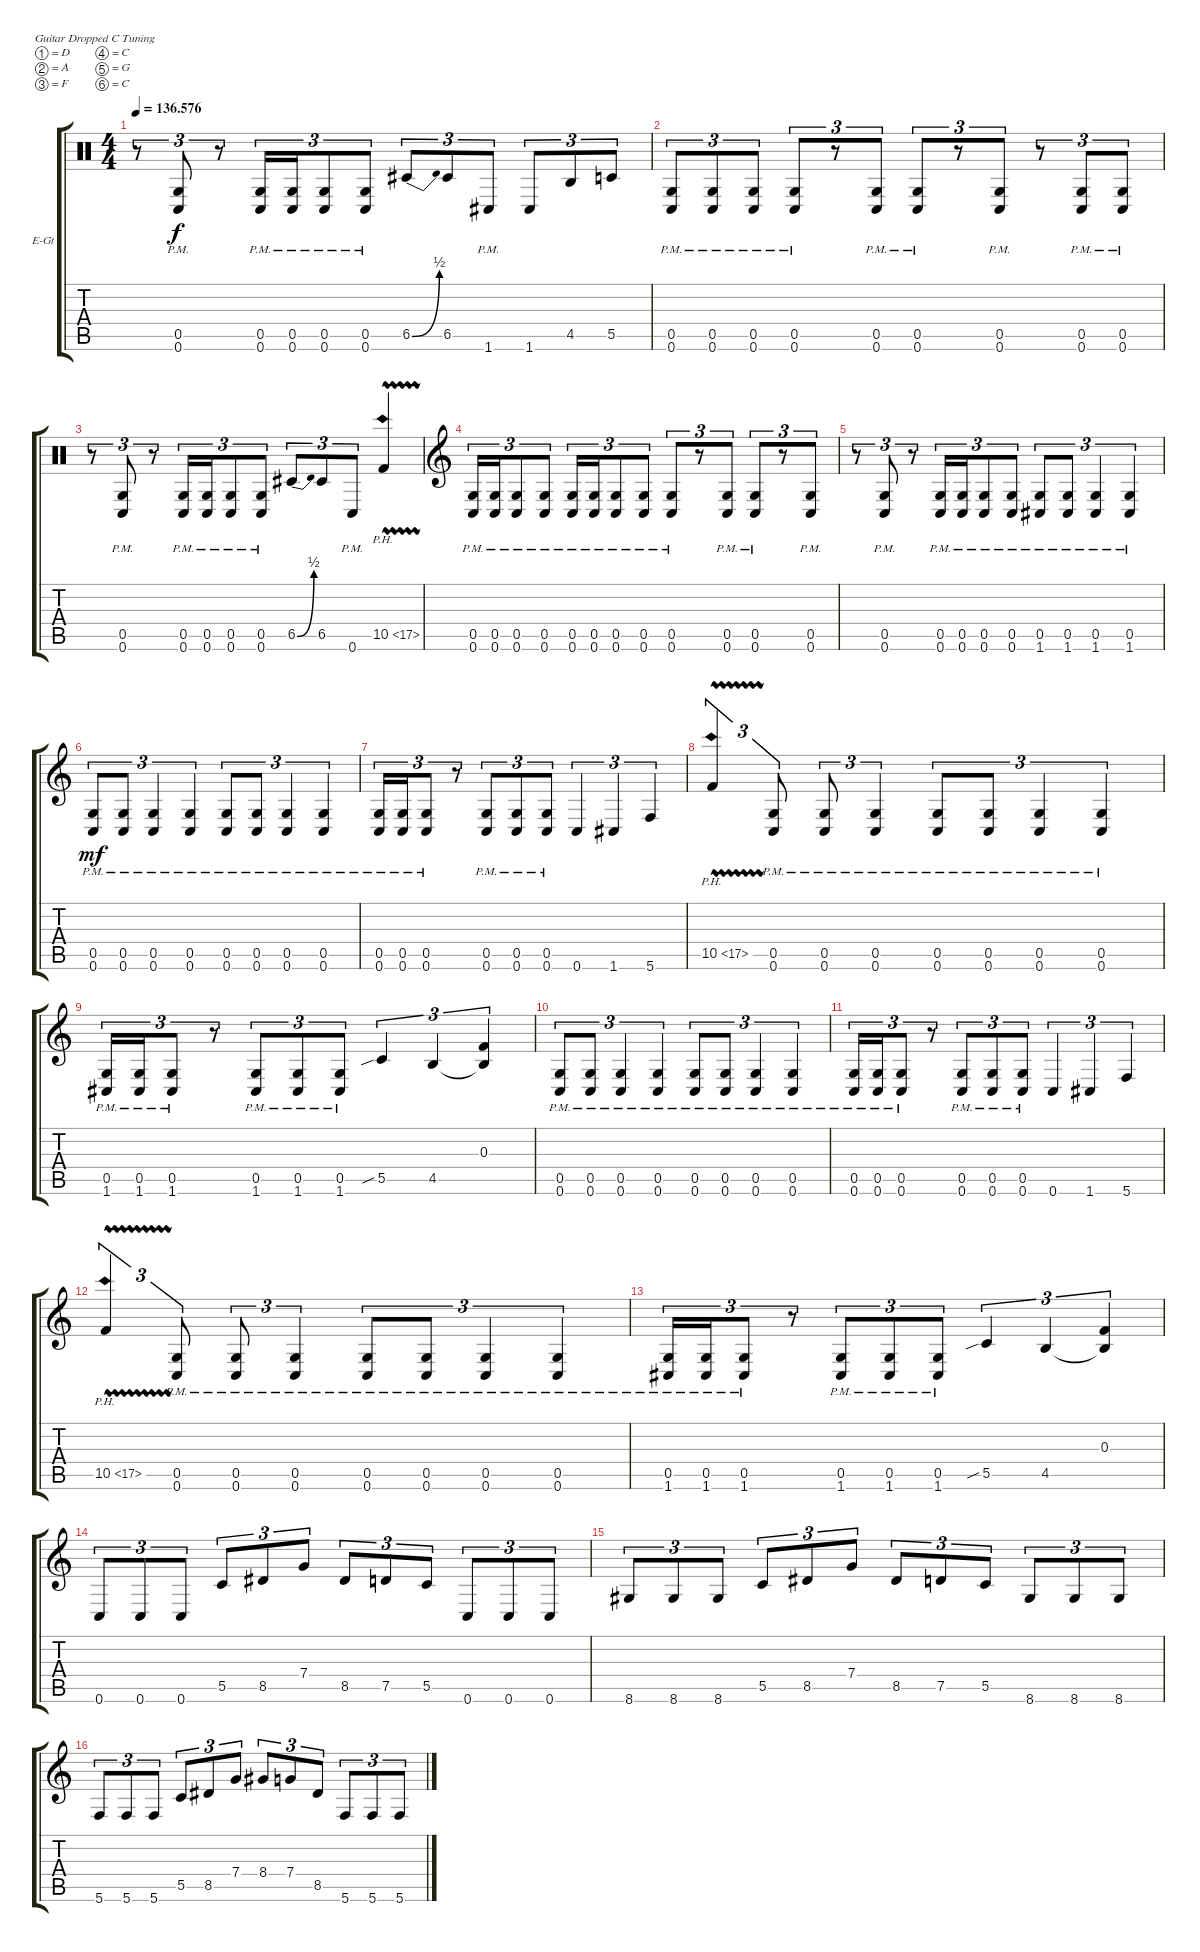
\bracketExtendMode groupsimilarinstruments
\firstSystemTrackNameOrientation horizontal
\otherSystemsTrackNameOrientation horizontal
\track ("Left Ryhthm " "E-Gt") {instrument distortionguitar}
\staff {score tabs}
\tuning (D4 A3 F3 C3 G2 C2)
\ts (4 4)
\tempo
136.576
\accidentals auto
\clef neutral
\ottava regular
\simile none
\ks c
r.8{tu (3 2) dy f} (0.6{pm} 0.5{pm}).8{tu (3 2)} r.8{tu (3 2)} (0.6{pm} 0.5{pm}).16{tu (3 2)} (0.6{pm} 0.5{pm}).16{tu (3 2)} (0.6{pm} 0.5{pm}).8{tu (3 2)} (0.6{pm} 0.5{pm}).8{tu (3 2)} 6.5{be (bend 0 0 30 2)}.8{tu (3 2)} 6.5.8{tu (3 2)} 1.6{pm}.8{tu (3 2)} 1.6.8{tu (3 2)} 4.5.8{tu (3 2)} 5.5.8{tu (3 2)} |
(0.6{pm} 0.5{pm}).8{tu (3 2)} (0.6{pm} 0.5{pm}).8{tu (3 2)} (0.6{pm} 0.5{pm}).8{tu (3 2)} (0.6{pm} 0.5{pm}).8{tu (3 2)} r.8{tu (3 2)} (0.5{pm} 0.6{pm}).8{tu (3 2)} (0.5{pm} 0.6{pm}).8{tu (3 2)} r.8{tu (3 2)} (0.5{pm} 0.6{pm}).8{tu (3 2)} r.8{tu (3 2)} (0.5{pm} 0.6{pm}).8{tu (3 2)} (0.5{pm} 0.6{pm}).8{tu (3 2)} |
r.8{tu (3 2)} (0.6{pm} 0.5{pm}).8{tu (3 2)} r.8{tu (3 2)} (0.5{pm} 0.6{pm}).16{tu (3 2)} (0.5{pm} 0.6{pm}).16{tu (3 2)} (0.5{pm} 0.6{pm}).8{tu (3 2)} (0.6{pm} 0.5{pm}).8{tu (3 2)} 6.5{be (bend 0 0 26.4 2)}.8{tu (3 2)} 6.5.8{tu (3 2)} 0.6{pm}.8{tu (3 2)} 10.5{ph 7 vw}.4 |
\clef g2
(0.5{pm} 0.6{pm}).16{tu (3 2)} (0.5{pm} 0.6{pm}).16{tu (3 2)} (0.5{pm} 0.6{pm}).8{tu (3 2)} (0.6{pm} 0.5{pm}).8{tu (3 2)} (0.5{pm} 0.6{pm}).16{tu (3 2)} (0.5{pm} 0.6{pm}).16{tu (3 2)} (0.5{pm} 0.6{pm}).8{tu (3 2)} (0.6{pm} 0.5{pm}).8{tu (3 2)} (0.5{pm} 0.6{pm}).8{tu (3 2)} r.8{tu (3 2)} (0.6{pm} 0.5{pm}).8{tu (3 2)} (0.5{pm} 0.6{pm}).8{tu (3 2)} r.8{tu (3 2)} (0.6{pm} 0.5{pm}).8{tu (3 2)} |
r.8{tu (3 2)} (0.6{pm} 0.5{pm}).8{tu (3 2)} r.8{tu (3 2)} (0.5{pm} 0.6{pm}).16{tu (3 2)} (0.5{pm} 0.6{pm}).16{tu (3 2)} (0.5{pm} 0.6{pm}).8{tu (3 2)} (0.6{pm} 0.5{pm}).8{tu (3 2)} (1.6{pm} 0.5{pm}).8{tu (3 2)} (1.6{pm} 0.5{pm}).8{tu (3 2)} (1.6{pm} 0.5{pm}).4{tu (3 2)} (0.5{pm} 1.6{pm}).4{tu (3 2)} |
(0.6{pm} 0.5{pm}).8{tu (3 2) dy mf} (0.6{pm} 0.5{pm}).8{tu (3 2)} (0.6{pm} 0.5{pm}).4{tu (3 2)} (0.6{pm} 0.5{pm}).4{tu (3 2)} (0.6{pm} 0.5{pm}).8{tu (3 2)} (0.6{pm} 0.5{pm}).8{tu (3 2)} (0.6{pm} 0.5{pm}).4{tu (3 2)} (0.6{pm} 0.5{pm}).4{tu (3 2)} |
(0.6{pm} 0.5{pm}).16{tu (3 2)} (0.6{pm} 0.5{pm}).16{tu (3 2)} (0.6{pm} 0.5{pm}).8{tu (3 2)} r.8{tu (3 2)} (0.6{pm} 0.5{pm}).8{tu (3 2)} (0.6{pm} 0.5{pm}).8{tu (3 2)} (0.6{pm} 0.5{pm}).8{tu (3 2)} 0.6.4{tu (3 2)} 1.6.4{tu (3 2)} 5.6.4{tu (3 2)} |
10.5{ph 7 vw}.4{tu (3 2)} (0.6{pm} 0.5{pm}).8{tu (3 2)} (0.6{pm} 0.5{pm}).8{tu (3 2)} (0.6{pm} 0.5{pm}).4{tu (3 2)} (0.6{pm} 0.5{pm}).8{tu (3 2)} (0.6{pm} 0.5{pm}).8{tu (3 2)} (0.6{pm} 0.5{pm}).4{tu (3 2)} (0.5{pm} 0.6{pm}).4{tu (3 2)} |
(1.6{pm} 0.5{pm}).16{tu (3 2)} (1.6{pm} 0.5{pm}).16{tu (3 2)} (1.6{pm} 0.5{pm}).8{tu (3 2)} r.8{tu (3 2)} (1.6{pm} 0.5{pm}).8{tu (3 2)} (1.6{pm} 0.5{pm}).8{tu (3 2)} (1.6{pm} 0.5{pm}).8{tu (3 2)} 5.5{sib}.4{tu (3 2)} 4.5.4{tu (3 2)} (0.3 4.5{t}).4{tu (3 2)} |
(0.6{pm} 0.5{pm}).8{tu (3 2)} (0.6{pm} 0.5{pm}).8{tu (3 2)} (0.6{pm} 0.5{pm}).4{tu (3 2)} (0.6{pm} 0.5{pm}).4{tu (3 2)} (0.6{pm} 0.5{pm}).8{tu (3 2)} (0.6{pm} 0.5{pm}).8{tu (3 2)} (0.6{pm} 0.5{pm}).4{tu (3 2)} (0.6{pm} 0.5{pm}).4{tu (3 2)} |
(0.6{pm} 0.5{pm}).16{tu (3 2)} (0.6{pm} 0.5{pm}).16{tu (3 2)} (0.6{pm} 0.5{pm}).8{tu (3 2)} r.8{tu (3 2)} (0.6{pm} 0.5{pm}).8{tu (3 2)} (0.6{pm} 0.5{pm}).8{tu (3 2)} (0.6{pm} 0.5{pm}).8{tu (3 2)} 0.6.4{tu (3 2)} 1.6.4{tu (3 2)} 5.6.4{tu (3 2)} |
10.5{ph 7 vw}.4{tu (3 2)} (0.6{pm} 0.5{pm}).8{tu (3 2)} (0.6{pm} 0.5{pm}).8{tu (3 2)} (0.6{pm} 0.5{pm}).4{tu (3 2)} (0.6{pm} 0.5{pm}).8{tu (3 2)} (0.6{pm} 0.5{pm}).8{tu (3 2)} (0.6{pm} 0.5{pm}).4{tu (3 2)} (0.5{pm} 0.6{pm}).4{tu (3 2)} |
(1.6{pm} 0.5{pm}).16{tu (3 2)} (1.6{pm} 0.5{pm}).16{tu (3 2)} (1.6{pm} 0.5{pm}).8{tu (3 2)} r.8{tu (3 2)} (1.6{pm} 0.5{pm}).8{tu (3 2)} (1.6{pm} 0.5{pm}).8{tu (3 2)} (1.6{pm} 0.5{pm}).8{tu (3 2)} 5.5{sib}.4{tu (3 2)} 4.5.4{tu (3 2)} (0.3 4.5{t}).4{tu (3 2)} |
0.6.8{tu (3 2)} 0.6.8{tu (3 2)} 0.6.8{tu (3 2)} 5.5.8{tu (3 2)} 8.5.8{tu (3 2)} 7.4.8{tu (3 2)} 8.5.8{tu (3 2)} 7.5.8{tu (3 2)} 5.5.8{tu (3 2)} 0.6.8{tu (3 2)} 0.6.8{tu (3 2)} 0.6.8{tu (3 2)} |
8.6.8{tu (3 2)} 8.6.8{tu (3 2)} 8.6.8{tu (3 2)} 5.5.8{tu (3 2)} 8.5.8{tu (3 2)} 7.4.8{tu (3 2)} 8.5.8{tu (3 2)} 7.5.8{tu (3 2)} 5.5.8{tu (3 2)} 8.6.8{tu (3 2)} 8.6.8{tu (3 2)} 8.6.8{tu (3 2)} |
5.6.8{tu (3 2)} 5.6.8{tu (3 2)} 5.6.8{tu (3 2)} 5.5.8{tu (3 2)} 8.5.8{tu (3 2)} 7.4.8{tu (3 2)} 8.4.8{tu (3 2)} 7.4.8{tu (3 2)} 8.5.8{tu (3 2)} 5.6.8{tu (3 2)} 5.6.8{tu (3 2)} 5.6.8{tu (3 2)}
